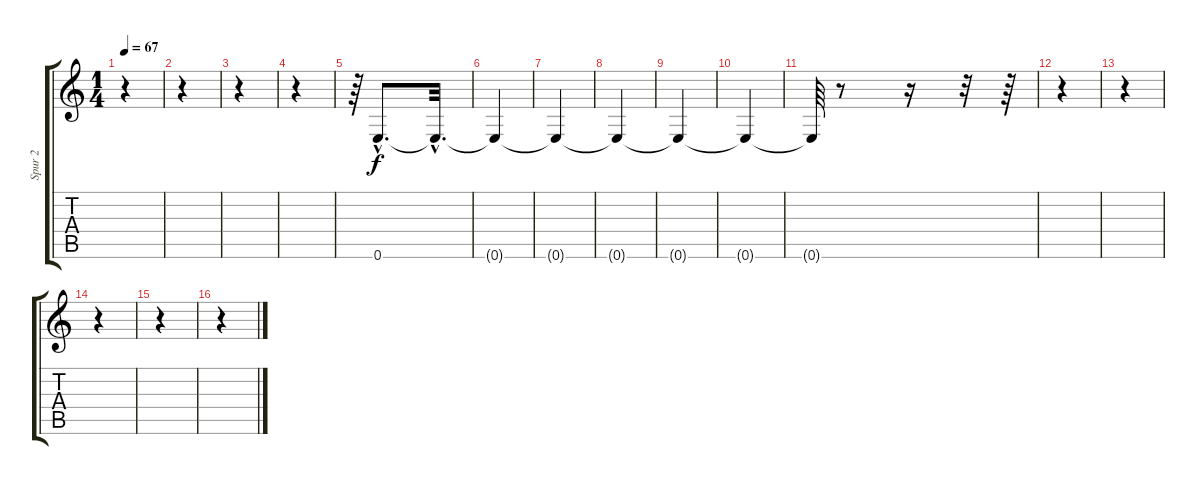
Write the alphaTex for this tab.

\track ("Spur 2" "Spur 2") {instrument acousticguitarnylon}
\staff {score tabs}
\tuning (E4 B3 G3 D3 A2 E2) {hide}
\ts (1 4)
\tempo 67
\clef g2
\ks c
r.4{dy f} |
r.4 |
r.4 |
r.4 |
r.64 0.6{hac}.8{d} 0.6{hac t}.32{d} |
0.6{t}.4 |
0.6{t}.4 |
0.6{t}.4 |
0.6{t}.4 |
0.6{t}.4 |
0.6{t}.64 r.8 r.16 r.32 r.64 |
r.4 |
r.4 |
r.4 |
r.4 |
r.4
